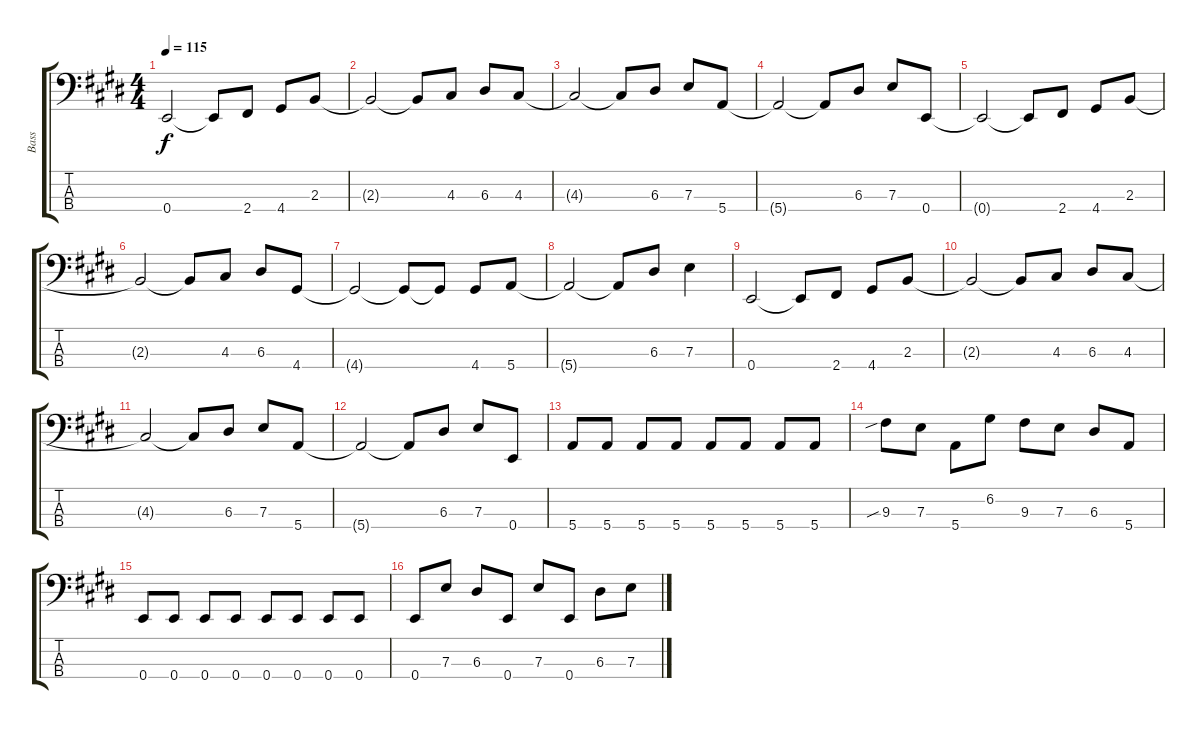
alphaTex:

\track ("Bass" "Bass") {instrument electricbasspick}
\staff {score tabs}
\tuning (G2 D2 A1 E1) {hide}
\ts (4 4)
\tempo 115
\clef f4
\ks c#minor
0.4.2{dy f volume 8} 0.4{t}.8 2.4.8 4.4.8 2.3.8 |
2.3{t}.2 2.3{t}.8 4.3.8 6.3.8 4.3.8 |
4.3{t}.2 4.3{t}.8 6.3.8 7.3.8 5.4.8 |
5.4{t}.2 5.4{t}.8 6.3.8 7.3.8 0.4.8 |
0.4{t}.2 0.4{t}.8 2.4.8 4.4.8 2.3.8 |
2.3{t}.2 2.3{t}.8 4.3.8 6.3.8 4.4.8 |
4.4{t}.2 4.4{t}.8 4.4{t}.8 4.4.8 5.4.8 |
5.4{t}.2 5.4{t}.8 6.3.8 7.3.4 |
0.4.2{volume 8} 0.4{t}.8 2.4.8 4.4.8 2.3.8 |
2.3{t}.2 2.3{t}.8 4.3.8 6.3.8 4.3.8 |
4.3{t}.2 4.3{t}.8 6.3.8 7.3.8 5.4.8 |
5.4{t}.2 5.4{t}.8 6.3.8 7.3.8 0.4.8 |
5.4.8{volume 15} 5.4.8 5.4.8 5.4.8 5.4.8 5.4.8 5.4.8 5.4.8 |
9.3{sib}.8 7.3.8 5.4.8 6.2.8 9.3.8 7.3.8 6.3.8 5.4.8 |
0.4.8 0.4.8 0.4.8 0.4.8 0.4.8 0.4.8 0.4.8 0.4.8 |
0.4.8 7.3.8 6.3.8 0.4.8 7.3.8 0.4.8 6.3.8 7.3.8
